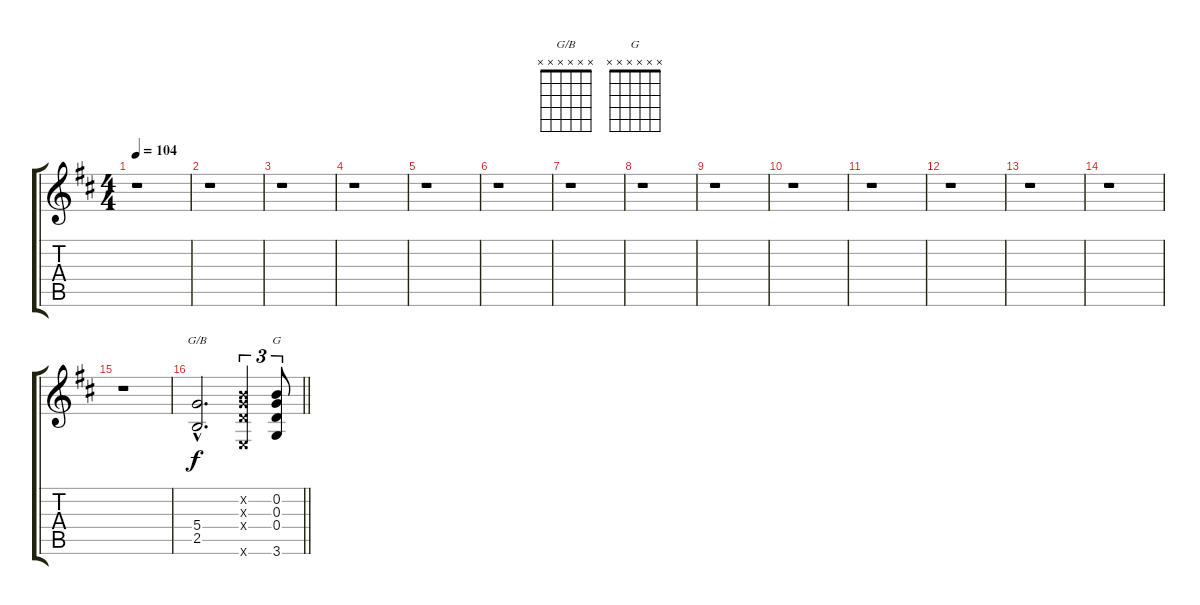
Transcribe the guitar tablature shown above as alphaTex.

\track "" {instrument acousticguitarsteel}
\staff {score tabs}
\tuning (E4 B3 G3 D3 A2 E2) {hide}
\chord ("G/B" x x x x x x)
\chord ("G" x x x x x x)
\ts (4 4)
\tempo 104
\clef g2
\ks d
r.1{dy f} |
r.1 |
r.1 |
r.1 |
r.1 |
r.1 |
r.1 |
r.1 |
r.1 |
r.1 |
r.1 |
r.1 |
r.1 |
r.1 |
r.1 |
\barLineRight lightlight
(5.4{hac} 2.5{hac}).2{d ch "G/B"} (0.2{x} 0.3{x} 0.4{x} 0.6{x}).4{tu (3 2)} (0.2 0.3 0.4 3.6).8{tu (3 2) ch "G"}
